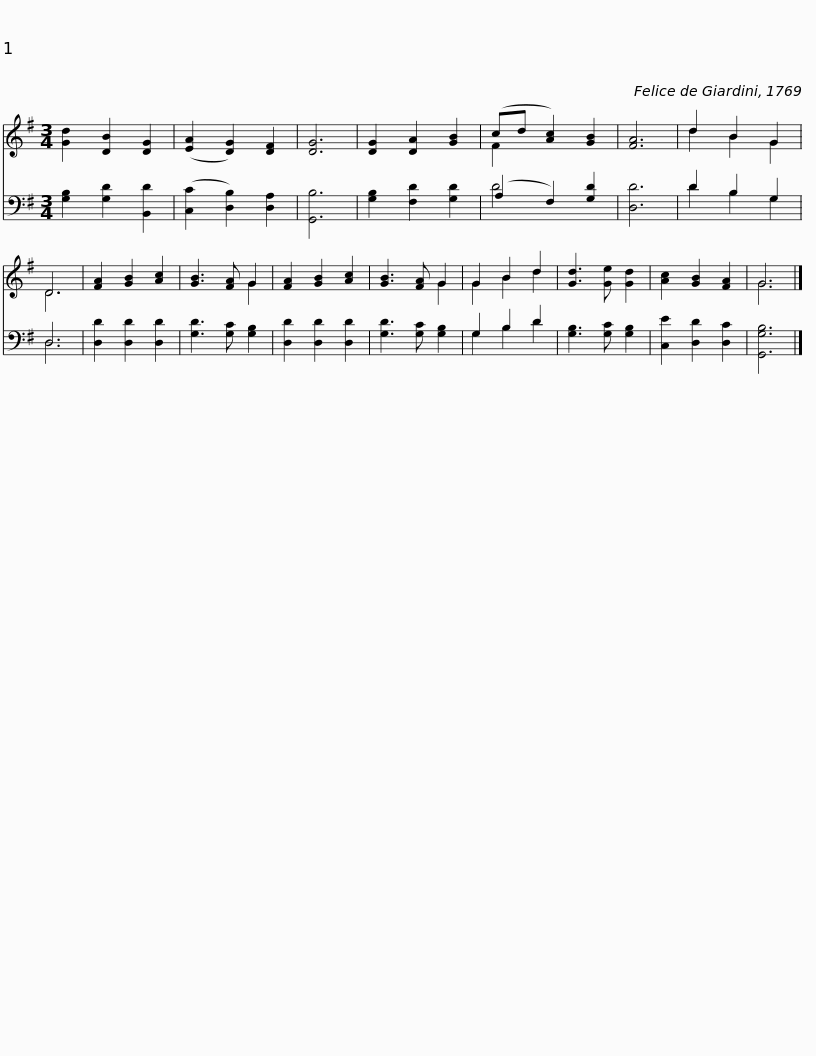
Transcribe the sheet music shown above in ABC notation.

X:1
%%score ( 1 2 ) ( 3 4 )
L:1/8
M:3/4
I:linebreak $
K:G
V:1 treble
V:2 treble
V:3 bass
V:4 bass
V:1
 [Gd]2 [DB]2 [DG]2 | ([EA]2 [DG]2) [DF]2 | [DG]6 | [DG]2 [DA]2 [GB]2 | (cd [Ac]2) [GB]2 | %5
 [FA]6 | d2 B2 G2 | D6 | [FA]2 [GB]2 [Ac]2 |$ [GB]3 [FA] G2 | %10
 [FA]2 [GB]2 [Ac]2 | [GB]3 [FA] G2 | G2 B2 d2 | [Gd]3 [Ge] [Gd]2 | [Ac]2 [GB]2 [FA]2 | %15
 G6 |] %16
V:2
 x6 | x6 | x6 | x6 | F2 x4 | %5
 x6 | d2 B2 G2 | D6 | x6 |$ x4 G2 | %10
 x6 | x4 G2 | G2 B2 d2 | x6 | x6 | %15
 G6 |] %16
V:3
 [G,B,]2 [G,D]2 [B,,D]2 | ([C,C]2 [D,B,]2) [D,A,]2 | [G,,B,]6 | [G,B,]2 [F,D]2 [G,D]2 | (A,2 F,2) [G,D]2 | %5
 [D,D]6 | D2 B,2 G,2 | D,6 | [D,D]2 [D,D]2 [D,D]2 |$ [G,D]3 [G,C] [G,B,]2 | %10
 [D,D]2 [D,D]2 [D,D]2 | [G,D]3 [G,C] [G,B,]2 | G,2 B,2 D2 | [G,B,]3 [G,C] [G,B,]2 | [C,E]2 [D,D]2 [D,C]2 | %15
 [G,,G,B,]6 |] %16
V:4
 x6 | x6 | x6 | x6 | D4 x2 | %5
 x6 | D2 B,2 G,2 | D,6 | x6 |$ x6 | %10
 x6 | x6 | G,2 B,2 D2 | x6 | x6 | %15
 x6 |] %16
